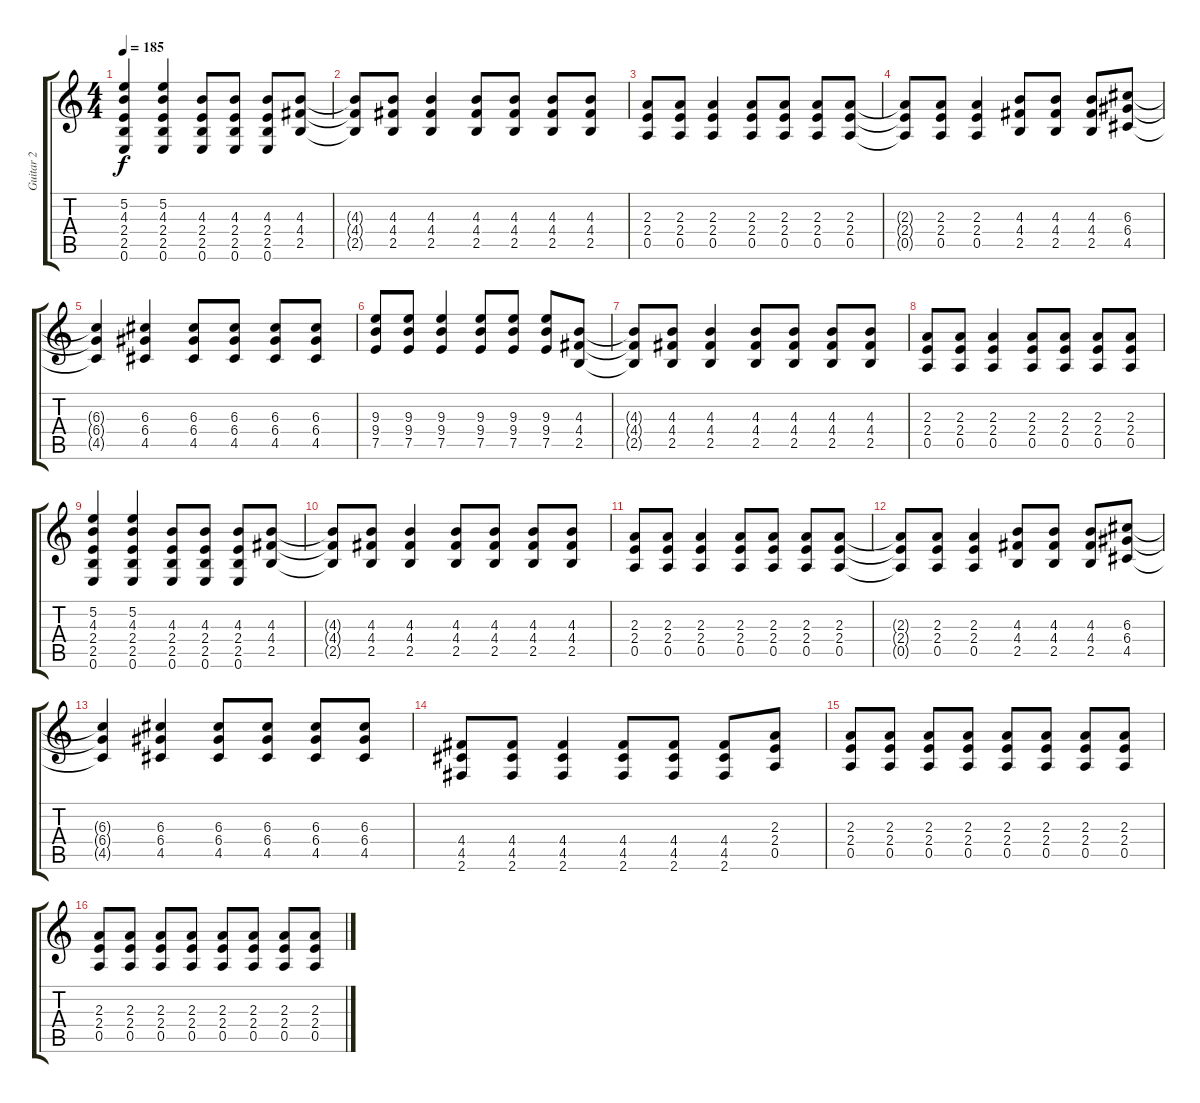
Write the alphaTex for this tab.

\track ("Guitar 2" "Guitar 2") {instrument distortionguitar}
\staff {score tabs}
\tuning (E4 B3 G3 D3 A2 E2) {hide}
\ts (4 4)
\tempo 185
\clef g2
\ks c
(5.2 4.3 2.4 2.5 0.6).4{dy f} (5.2 4.3 2.4 2.5 0.6).4 (4.3 2.4 2.5 0.6).8 (4.3 2.4 2.5 0.6).8 (4.3 2.4 2.5 0.6).8 (4.3 4.4 2.5).8 |
(4.3{t} 4.4{t} 2.5{t}).8 (4.3 4.4 2.5).8 (4.3 4.4 2.5).4 (4.3 4.4 2.5).8 (4.3 4.4 2.5).8 (4.3 4.4 2.5).8 (4.3 4.4 2.5).8 |
(2.3 2.4 0.5).8 (2.3 2.4 0.5).8 (2.3 2.4 0.5).4 (2.3 2.4 0.5).8 (2.3 2.4 0.5).8 (2.3 2.4 0.5).8 (2.3 2.4 0.5).8 |
(2.3{t} 2.4{t} 0.5{t}).8 (2.3 2.4 0.5).8 (2.3 2.4 0.5).4 (4.3 4.4 2.5).8 (4.3 4.4 2.5).8 (4.3 4.4 2.5).8 (6.3 6.4 4.5).8 |
(6.3{t} 6.4{t} 4.5{t}).4 (6.3 6.4 4.5).4 (6.3 6.4 4.5).8 (6.3 6.4 4.5).8 (6.3 6.4 4.5).8 (6.3 6.4 4.5).8 |
(9.3 9.4 7.5).8 (9.3 9.4 7.5).8 (9.3 9.4 7.5).4 (9.3 9.4 7.5).8 (9.3 9.4 7.5).8 (9.3 9.4 7.5).8 (4.3 4.4 2.5).8 |
(4.3{t} 4.4{t} 2.5{t}).8 (4.3 4.4 2.5).8 (4.3 4.4 2.5).4 (4.3 4.4 2.5).8 (4.3 4.4 2.5).8 (4.3 4.4 2.5).8 (4.3 4.4 2.5).8 |
(2.3 2.4 0.5).8 (2.3 2.4 0.5).8 (2.3 2.4 0.5).4 (2.3 2.4 0.5).8 (2.3 2.4 0.5).8 (2.3 2.4 0.5).8 (2.3 2.4 0.5).8 |
(5.2 4.3 2.4 2.5 0.6).4 (5.2 4.3 2.4 2.5 0.6).4 (4.3 2.4 2.5 0.6).8 (4.3 2.4 2.5 0.6).8 (4.3 2.4 2.5 0.6).8 (4.3 4.4 2.5).8 |
(4.3{t} 4.4{t} 2.5{t}).8 (4.3 4.4 2.5).8 (4.3 4.4 2.5).4 (4.3 4.4 2.5).8 (4.3 4.4 2.5).8 (4.3 4.4 2.5).8 (4.3 4.4 2.5).8 |
(2.3 2.4 0.5).8 (2.3 2.4 0.5).8 (2.3 2.4 0.5).4 (2.3 2.4 0.5).8 (2.3 2.4 0.5).8 (2.3 2.4 0.5).8 (2.3 2.4 0.5).8 |
(2.3{t} 2.4{t} 0.5{t}).8 (2.3 2.4 0.5).8 (2.3 2.4 0.5).4 (4.3 4.4 2.5).8 (4.3 4.4 2.5).8 (4.3 4.4 2.5).8 (6.3 6.4 4.5).8 |
(6.3{t} 6.4{t} 4.5{t}).4 (6.3 6.4 4.5).4 (6.3 6.4 4.5).8 (6.3 6.4 4.5).8 (6.3 6.4 4.5).8 (6.3 6.4 4.5).8 |
(4.4 4.5 2.6).8 (4.4 4.5 2.6).8 (4.4 4.5 2.6).4 (4.4 4.5 2.6).8 (4.4 4.5 2.6).8 (4.4 4.5 2.6).8 (2.3 2.4 0.5).8 |
(2.3 2.4 0.5).8 (2.3 2.4 0.5).8 (2.3 2.4 0.5).8 (2.3 2.4 0.5).8 (2.3 2.4 0.5).8 (2.3 2.4 0.5).8 (2.3 2.4 0.5).8 (2.3 2.4 0.5).8 |
(2.3 2.4 0.5).8 (2.3 2.4 0.5).8 (2.3 2.4 0.5).8 (2.3 2.4 0.5).8 (2.3 2.4 0.5).8 (2.3 2.4 0.5).8 (2.3 2.4 0.5).8 (2.3 2.4 0.5).8
